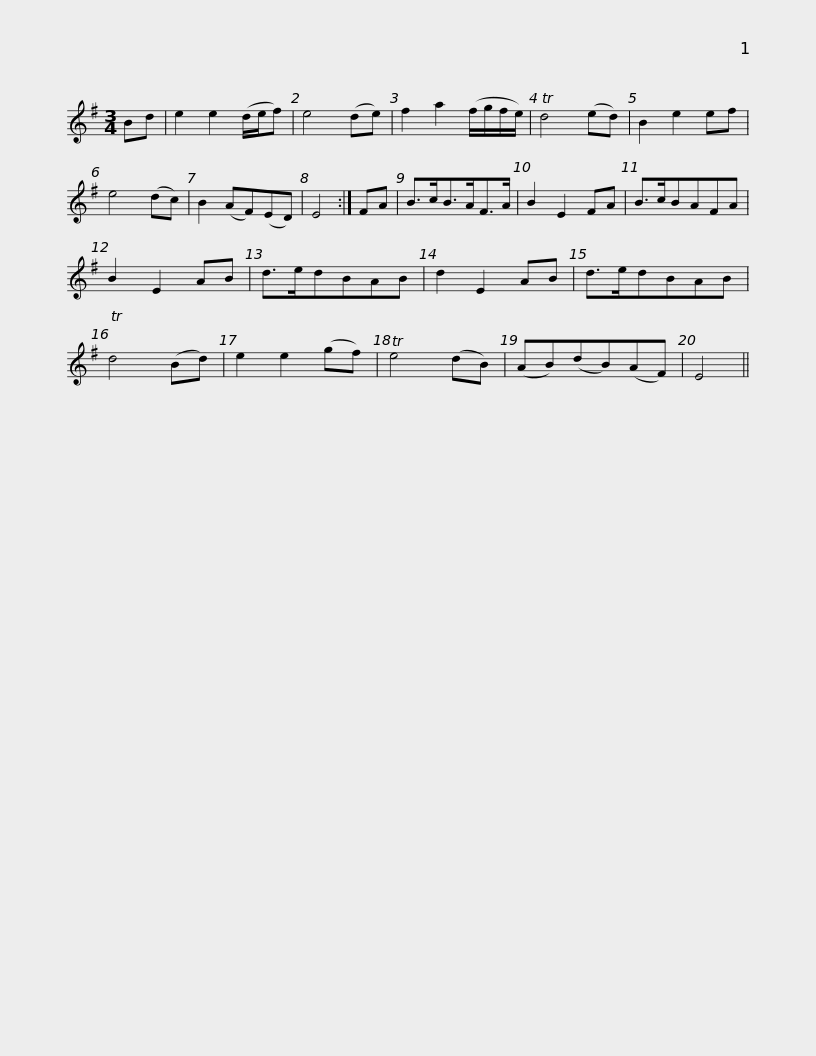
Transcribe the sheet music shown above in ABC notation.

X:1
L:1/8
M:3/4
I:linebreak $
K:Emin
V:1 treble
V:1
 Bd | e2 e2 (d/e/f) | e4 (de) | f2 a2 (f/g/f/e/) | Td4 (ed) | %5
 B2 e2 ef | e4 (dc) | B2 (AF)(ED) | E4 :| FA | %10
 B>cB>AF>A |$ B2 E2 FA | B>cBAFA | B2 E2 AB | d>edBAB | %15
 d2 E2 AB | d>edBAB | Td4 (Bd) | e2 e2 (gf) | Te4 (dB) |$ %20
 (AB)(dB)(AF) | E4 || %22
